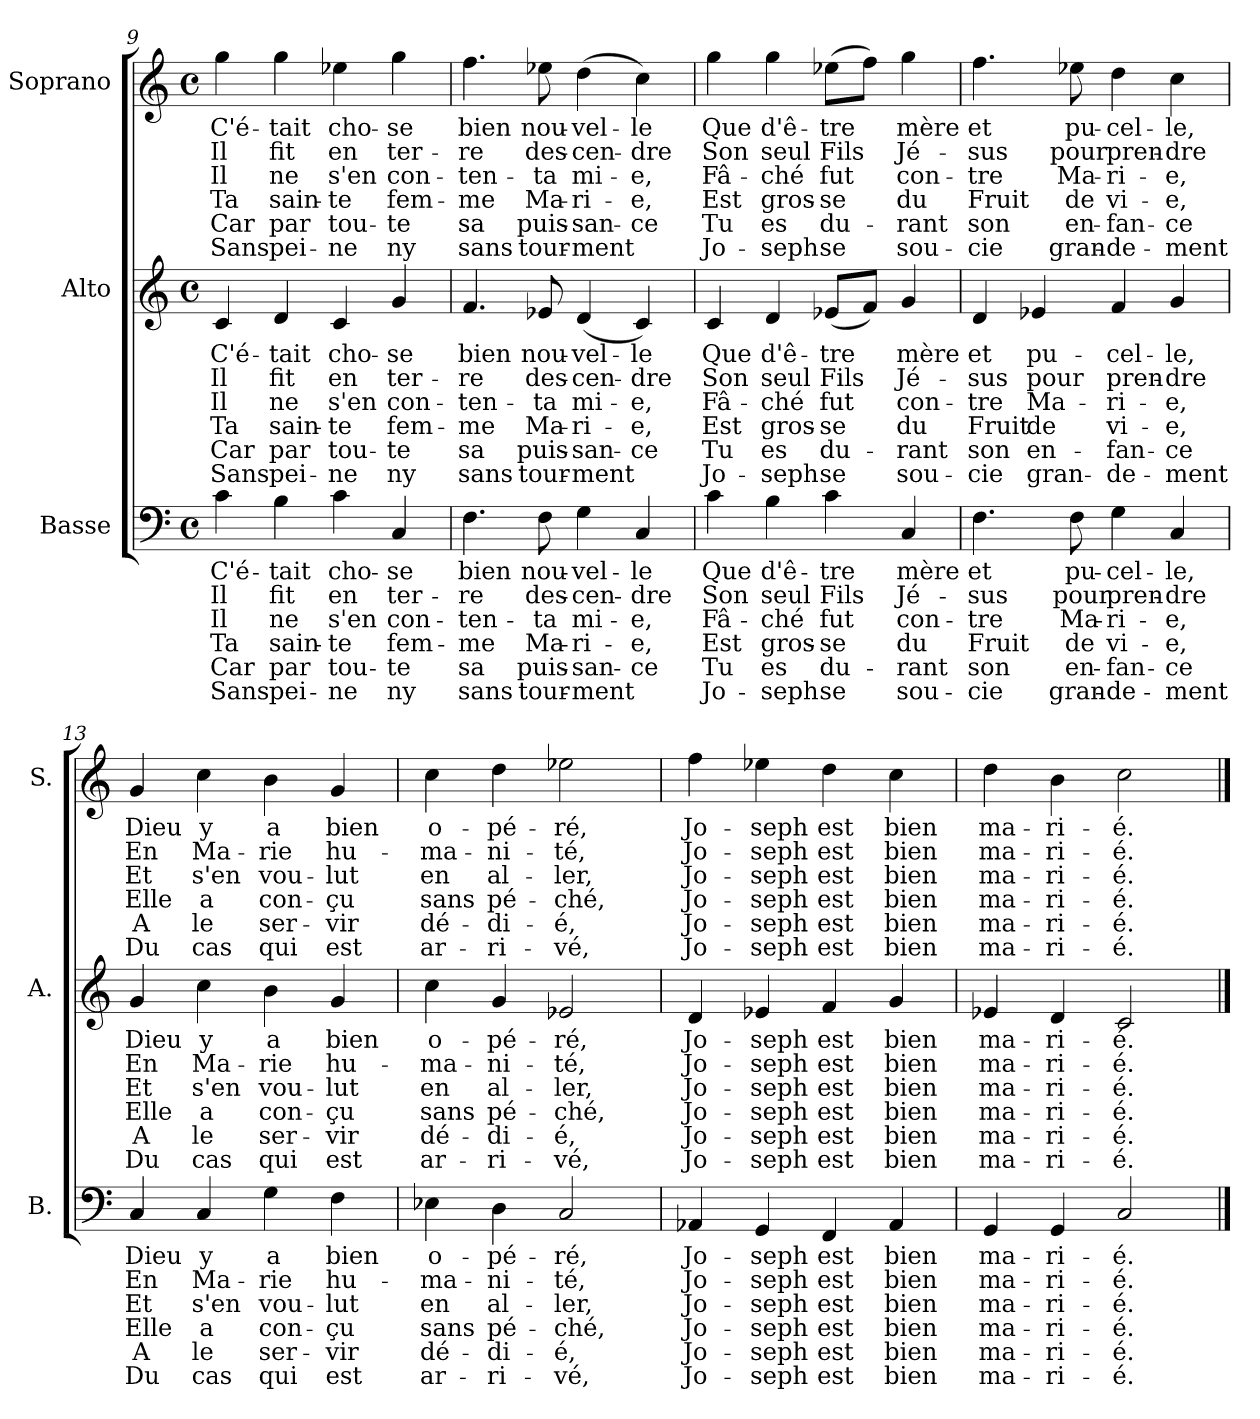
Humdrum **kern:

**kern	**text	**text	**text	**text	**text	**text	**kern	**text	**text	**text	**text	**text	**text	**kern	**text	**text	**text	**text	**text	**text
*part3	*part3	*part3	*part3	*part3	*part3	*part3	*part2	*part2	*part2	*part2	*part2	*part2	*part2	*part1	*part1	*part1	*part1	*part1	*part1	*part1
*staff3	*staff3	*staff3	*staff3	*staff3	*staff3	*staff3	*staff2	*staff2	*staff2	*staff2	*staff2	*staff2	*staff2	*staff1	*staff1	*staff1	*staff1	*staff1	*staff1	*staff1
*I"Basse	*	*	*	*	*	*	*I"Alto	*	*	*	*	*	*	*I"Soprano	*	*	*	*	*	*
*I'B.	*	*	*	*	*	*	*I'A.	*	*	*	*	*	*	*I'S.	*	*	*	*	*	*
!!LO:PB:g=z
*clefF4	*	*	*	*	*	*	*clefG2	*	*	*	*	*	*	*clefG2	*	*	*	*	*	*
*k[]	*	*	*	*	*	*	*k[]	*	*	*	*	*	*	*k[]	*	*	*	*	*	*
*M4/4	*	*	*	*	*	*	*M4/4	*	*	*	*	*	*	*M4/4	*	*	*	*	*	*
*met(c)	*	*	*	*	*	*	*met(c)	*	*	*	*	*	*	*met(c)	*	*	*	*	*	*
=9	=9	=9	=9	=9	=9	=9	=9	=9	=9	=9	=9	=9	=9	=9	=9	=9	=9	=9	=9	=9
!	!LO:LY:b	!LO:LY:b	!LO:LY:b	!LO:LY:b	!LO:LY:b	!LO:LY:b	!	!LO:LY:b	!LO:LY:b	!LO:LY:b	!LO:LY:b	!LO:LY:b	!LO:LY:b	!	!LO:LY:b	!LO:LY:b	!LO:LY:b	!LO:LY:b	!LO:LY:b	!LO:LY:b
4c\	C'é-	Il	Il	Ta	Car	Sans	4c/	C'é-	Il	Il	Ta	Car	Sans	4gg\	C'é-	Il	Il	Ta	Car	Sans
!	!LO:LY:b	!LO:LY:b	!LO:LY:b	!LO:LY:b	!LO:LY:b	!LO:LY:b	!	!LO:LY:b	!LO:LY:b	!LO:LY:b	!LO:LY:b	!LO:LY:b	!LO:LY:b	!	!LO:LY:b	!LO:LY:b	!LO:LY:b	!LO:LY:b	!LO:LY:b	!LO:LY:b
4B\	-tait	fit	ne	sain-	par	pei-	4d/	-tait	fit	ne	sain-	par	pei-	4gg\	-tait	fit	ne	sain-	par	pei-
!	!LO:LY:b	!LO:LY:b	!LO:LY:b	!LO:LY:b	!LO:LY:b	!LO:LY:b	!	!LO:LY:b	!LO:LY:b	!LO:LY:b	!LO:LY:b	!LO:LY:b	!LO:LY:b	!	!LO:LY:b	!LO:LY:b	!LO:LY:b	!LO:LY:b	!LO:LY:b	!LO:LY:b
4c\	cho-	en	s'en	-te	tou-	-ne	4c/	cho-	en	s'en	-te	tou-	-ne	4ee-X\	cho-	en	s'en	-te	tou-	-ne
!	!LO:LY:b	!LO:LY:b	!LO:LY:b	!LO:LY:b	!LO:LY:b	!LO:LY:b	!	!LO:LY:b	!LO:LY:b	!LO:LY:b	!LO:LY:b	!LO:LY:b	!LO:LY:b	!	!LO:LY:b	!LO:LY:b	!LO:LY:b	!LO:LY:b	!LO:LY:b	!LO:LY:b
4C/	-se	ter-	con-	fem-	-te	ny	4g/	-se	ter-	con-	fem-	-te	ny	4gg\	-se	ter-	con-	fem-	-te	ny
=10	=10	=10	=10	=10	=10	=10	=10	=10	=10	=10	=10	=10	=10	=10	=10	=10	=10	=10	=10	=10
!	!LO:LY:b	!LO:LY:b	!LO:LY:b	!LO:LY:b	!LO:LY:b	!LO:LY:b	!	!LO:LY:b	!LO:LY:b	!LO:LY:b	!LO:LY:b	!LO:LY:b	!LO:LY:b	!	!LO:LY:b	!LO:LY:b	!LO:LY:b	!LO:LY:b	!LO:LY:b	!LO:LY:b
4.F\	bien	-re	-ten-	-me	sa	sans	4.f/	bien	-re	-ten-	-me	sa	sans	4.ff\	bien	-re	-ten-	-me	sa	sans
!	!LO:LY:b	!LO:LY:b	!LO:LY:b	!LO:LY:b	!LO:LY:b	!LO:LY:b	!	!LO:LY:b	!LO:LY:b	!LO:LY:b	!LO:LY:b	!LO:LY:b	!LO:LY:b	!	!LO:LY:b	!LO:LY:b	!LO:LY:b	!LO:LY:b	!LO:LY:b	!LO:LY:b
8F\	nou-	des-	-ta	Ma-	puis-	tour-	8e-X/	nou-	des-	-ta	Ma-	puis-	tour-	8ee-X\	nou-	des-	-ta	Ma-	puis-	tour-
!	!LO:LY:b	!LO:LY:b	!LO:LY:b	!LO:LY:b	!LO:LY:b	!LO:LY:b	!	!LO:LY:b	!LO:LY:b	!LO:LY:b	!LO:LY:b	!LO:LY:b	!LO:LY:b	!	!LO:LY:b	!LO:LY:b	!LO:LY:b	!LO:LY:b	!LO:LY:b	!LO:LY:b
4G\	-vel-	-cen-	mi-	-ri-	-san-	-ment	(4d/	-vel-	-cen-	mi-	-ri-	-san-	-ment	(4dd\	-vel-	-cen-	mi-	-ri-	-san-	-ment
!	!LO:LY:b	!LO:LY:b	!LO:LY:b	!LO:LY:b	!LO:LY:b	!	!	!LO:LY:b	!LO:LY:b	!LO:LY:b	!LO:LY:b	!LO:LY:b	!	!	!LO:LY:b	!LO:LY:b	!LO:LY:b	!LO:LY:b	!LO:LY:b	!
4C/	-le	-dre	-e,	-e,	-ce	.	4c/)	-le	-dre	-e,	-e,	-ce	.	4cc\)	-le	-dre	-e,	-e,	-ce	.
=11	=11	=11	=11	=11	=11	=11	=11	=11	=11	=11	=11	=11	=11	=11	=11	=11	=11	=11	=11	=11
!	!LO:LY:b	!LO:LY:b	!LO:LY:b	!LO:LY:b	!LO:LY:b	!LO:LY:b	!	!LO:LY:b	!LO:LY:b	!LO:LY:b	!LO:LY:b	!LO:LY:b	!LO:LY:b	!	!LO:LY:b	!LO:LY:b	!LO:LY:b	!LO:LY:b	!LO:LY:b	!LO:LY:b
4c\	Que	Son	Fâ-	Est	Tu	Jo-	4c/	Que	Son	Fâ-	Est	Tu	Jo-	4gg\	Que	Son	Fâ-	Est	Tu	Jo-
!	!LO:LY:b	!LO:LY:b	!LO:LY:b	!LO:LY:b	!LO:LY:b	!LO:LY:b	!	!LO:LY:b	!LO:LY:b	!LO:LY:b	!LO:LY:b	!LO:LY:b	!LO:LY:b	!	!LO:LY:b	!LO:LY:b	!LO:LY:b	!LO:LY:b	!LO:LY:b	!LO:LY:b
4B\	d'ê-	seul	-ché	gros-	es	-seph	4d/	d'ê-	seul	-ché	gros-	es	-seph	4gg\	d'ê-	seul	-ché	gros-	es	-seph
!	!LO:LY:b	!LO:LY:b	!LO:LY:b	!LO:LY:b	!LO:LY:b	!LO:LY:b	!	!LO:LY:b	!LO:LY:b	!LO:LY:b	!LO:LY:b	!LO:LY:b	!LO:LY:b	!	!LO:LY:b	!LO:LY:b	!LO:LY:b	!LO:LY:b	!LO:LY:b	!LO:LY:b
4c\	-tre	Fils	fut	-se	du-	se	(8e-X/L	-tre	Fils	fut	-se	du-	se	(8ee-X\L	-tre	Fils	fut	-se	du-	se
.	.	.	.	.	.	.	8f/J)	.	.	.	.	.	.	8ff\J)	.	.	.	.	.	.
!	!LO:LY:b	!LO:LY:b	!LO:LY:b	!LO:LY:b	!LO:LY:b	!LO:LY:b	!	!LO:LY:b	!LO:LY:b	!LO:LY:b	!LO:LY:b	!LO:LY:b	!LO:LY:b	!	!LO:LY:b	!LO:LY:b	!LO:LY:b	!LO:LY:b	!LO:LY:b	!LO:LY:b
4C/	mère	Jé-	con-	du	-rant	sou-	4g/	mère	Jé-	con-	du	-rant	sou-	4gg\	mère	Jé-	con-	du	-rant	sou-
=12	=12	=12	=12	=12	=12	=12	=12	=12	=12	=12	=12	=12	=12	=12	=12	=12	=12	=12	=12	=12
!	!LO:LY:b	!LO:LY:b	!LO:LY:b	!LO:LY:b	!LO:LY:b	!LO:LY:b	!	!LO:LY:b	!LO:LY:b	!LO:LY:b	!LO:LY:b	!LO:LY:b	!LO:LY:b	!	!LO:LY:b	!LO:LY:b	!LO:LY:b	!LO:LY:b	!LO:LY:b	!LO:LY:b
4.F\	et	-sus	-tre	Fruit	son	-cie	4d/	et	-sus	-tre	Fruit	son	-cie	4.ff\	et	-sus	-tre	Fruit	son	-cie
!	!	!	!	!	!	!	!	!LO:LY:b	!LO:LY:b	!LO:LY:b	!LO:LY:b	!LO:LY:b	!LO:LY:b	!	!	!	!	!	!	!
.	.	.	.	.	.	.	4e-X/	pu-	pour	Ma-	de	en-	gran-	.	.	.	.	.	.	.
!	!LO:LY:b	!LO:LY:b	!LO:LY:b	!LO:LY:b	!LO:LY:b	!LO:LY:b	!	!	!	!	!	!	!	!	!LO:LY:b	!LO:LY:b	!LO:LY:b	!LO:LY:b	!LO:LY:b	!LO:LY:b
8F\	pu-	pour	Ma-	de	en-	gran-	.	.	.	.	.	.	.	8ee-X\	pu-	pour	Ma-	de	en-	gran-
!	!LO:LY:b	!LO:LY:b	!LO:LY:b	!LO:LY:b	!LO:LY:b	!LO:LY:b	!	!LO:LY:b	!LO:LY:b	!LO:LY:b	!LO:LY:b	!LO:LY:b	!LO:LY:b	!	!LO:LY:b	!LO:LY:b	!LO:LY:b	!LO:LY:b	!LO:LY:b	!LO:LY:b
4G\	-cel-	pren-	-ri-	vi-	-fan-	-de-	4f/	-cel-	pren-	-ri-	vi-	-fan-	-de-	4dd\	-cel-	pren-	-ri-	vi-	-fan-	-de-
!	!LO:LY:b	!LO:LY:b	!LO:LY:b	!LO:LY:b	!LO:LY:b	!LO:LY:b	!	!LO:LY:b	!LO:LY:b	!LO:LY:b	!LO:LY:b	!LO:LY:b	!LO:LY:b	!	!LO:LY:b	!LO:LY:b	!LO:LY:b	!LO:LY:b	!LO:LY:b	!LO:LY:b
4C/	-le,	-dre	-e,	-e,	-ce	-ment	4g/	-le,	-dre	-e,	-e,	-ce	-ment	4cc\	-le,	-dre	-e,	-e,	-ce	-ment
=13	=13	=13	=13	=13	=13	=13	=13	=13	=13	=13	=13	=13	=13	=13	=13	=13	=13	=13	=13	=13
!	!LO:LY:b	!LO:LY:b	!LO:LY:b	!LO:LY:b	!LO:LY:b	!LO:LY:b	!	!LO:LY:b	!LO:LY:b	!LO:LY:b	!LO:LY:b	!LO:LY:b	!LO:LY:b	!	!LO:LY:b	!LO:LY:b	!LO:LY:b	!LO:LY:b	!LO:LY:b	!LO:LY:b
4C/	Dieu	En	Et	Elle	A	Du	4g/	Dieu	En	Et	Elle	A	Du	4g/	Dieu	En	Et	Elle	A	Du
!	!LO:LY:b	!LO:LY:b	!LO:LY:b	!LO:LY:b	!LO:LY:b	!LO:LY:b	!	!LO:LY:b	!LO:LY:b	!LO:LY:b	!LO:LY:b	!LO:LY:b	!LO:LY:b	!	!LO:LY:b	!LO:LY:b	!LO:LY:b	!LO:LY:b	!LO:LY:b	!LO:LY:b
4C/	y	Ma-	s'en	a	le	cas	4cc\	y	Ma-	s'en	a	le	cas	4cc\	y	Ma-	s'en	a	le	cas
!	!LO:LY:b	!LO:LY:b	!LO:LY:b	!LO:LY:b	!LO:LY:b	!LO:LY:b	!	!LO:LY:b	!LO:LY:b	!LO:LY:b	!LO:LY:b	!LO:LY:b	!LO:LY:b	!	!LO:LY:b	!LO:LY:b	!LO:LY:b	!LO:LY:b	!LO:LY:b	!LO:LY:b
4G\	a	-rie	vou-	con-	ser-	qui	4b\	a	-rie	vou-	con-	ser-	qui	4b\	a	-rie	vou-	con-	ser-	qui
!	!LO:LY:b	!LO:LY:b	!LO:LY:b	!LO:LY:b	!LO:LY:b	!LO:LY:b	!	!LO:LY:b	!LO:LY:b	!LO:LY:b	!LO:LY:b	!LO:LY:b	!LO:LY:b	!	!LO:LY:b	!LO:LY:b	!LO:LY:b	!LO:LY:b	!LO:LY:b	!LO:LY:b
4F\	bien	hu-	-lut	-çu	-vir	est	4g/	bien	hu-	-lut	-çu	-vir	est	4g/	bien	hu-	-lut	-çu	-vir	est
=14	=14	=14	=14	=14	=14	=14	=14	=14	=14	=14	=14	=14	=14	=14	=14	=14	=14	=14	=14	=14
!	!LO:LY:b	!LO:LY:b	!LO:LY:b	!LO:LY:b	!LO:LY:b	!LO:LY:b	!	!LO:LY:b	!LO:LY:b	!LO:LY:b	!LO:LY:b	!LO:LY:b	!LO:LY:b	!	!LO:LY:b	!LO:LY:b	!LO:LY:b	!LO:LY:b	!LO:LY:b	!LO:LY:b
4E-X\	o-	-ma-	en	sans	dé-	ar-	4cc\	o-	-ma-	en	sans	dé-	ar-	4cc\	o-	-ma-	en	sans	dé-	ar-
!	!LO:LY:b	!LO:LY:b	!LO:LY:b	!LO:LY:b	!LO:LY:b	!LO:LY:b	!	!LO:LY:b	!LO:LY:b	!LO:LY:b	!LO:LY:b	!LO:LY:b	!LO:LY:b	!	!LO:LY:b	!LO:LY:b	!LO:LY:b	!LO:LY:b	!LO:LY:b	!LO:LY:b
4D\	-pé-	-ni-	al-	pé-	-di-	-ri-	4g/	-pé-	-ni-	al-	pé-	-di-	-ri-	4dd\	-pé-	-ni-	al-	pé-	-di-	-ri-
!	!LO:LY:b	!LO:LY:b	!LO:LY:b	!LO:LY:b	!LO:LY:b	!LO:LY:b	!	!LO:LY:b	!LO:LY:b	!LO:LY:b	!LO:LY:b	!LO:LY:b	!LO:LY:b	!	!LO:LY:b	!LO:LY:b	!LO:LY:b	!LO:LY:b	!LO:LY:b	!LO:LY:b
2C/	-ré,	-té,	-ler,	-ché,	-é,	-vé,	2e-X/	-ré,	-té,	-ler,	-ché,	-é,	-vé,	2ee-X\	-ré,	-té,	-ler,	-ché,	-é,	-vé,
!!LO:LB:g=z
=15	=15	=15	=15	=15	=15	=15	=15	=15	=15	=15	=15	=15	=15	=15	=15	=15	=15	=15	=15	=15
!	!LO:LY:b	!LO:LY:b	!LO:LY:b	!LO:LY:b	!LO:LY:b	!LO:LY:b	!	!LO:LY:b	!LO:LY:b	!LO:LY:b	!LO:LY:b	!LO:LY:b	!LO:LY:b	!	!LO:LY:b	!LO:LY:b	!LO:LY:b	!LO:LY:b	!LO:LY:b	!LO:LY:b
4AA-X/	Jo-	Jo-	Jo-	Jo-	Jo-	Jo-	4d/	Jo-	Jo-	Jo-	Jo-	Jo-	Jo-	4ff\	Jo-	Jo-	Jo-	Jo-	Jo-	Jo-
!	!LO:LY:b	!LO:LY:b	!LO:LY:b	!LO:LY:b	!LO:LY:b	!LO:LY:b	!	!LO:LY:b	!LO:LY:b	!LO:LY:b	!LO:LY:b	!LO:LY:b	!LO:LY:b	!	!LO:LY:b	!LO:LY:b	!LO:LY:b	!LO:LY:b	!LO:LY:b	!LO:LY:b
4GG/	-seph	-seph	-seph	-seph	-seph	-seph	4e-X/	-seph	-seph	-seph	-seph	-seph	-seph	4ee-X\	-seph	-seph	-seph	-seph	-seph	-seph
!	!LO:LY:b	!LO:LY:b	!LO:LY:b	!LO:LY:b	!LO:LY:b	!LO:LY:b	!	!LO:LY:b	!LO:LY:b	!LO:LY:b	!LO:LY:b	!LO:LY:b	!LO:LY:b	!	!LO:LY:b	!LO:LY:b	!LO:LY:b	!LO:LY:b	!LO:LY:b	!LO:LY:b
4FF/	est	est	est	est	est	est	4f/	est	est	est	est	est	est	4dd\	est	est	est	est	est	est
!	!LO:LY:b	!LO:LY:b	!LO:LY:b	!LO:LY:b	!LO:LY:b	!LO:LY:b	!	!LO:LY:b	!LO:LY:b	!LO:LY:b	!LO:LY:b	!LO:LY:b	!LO:LY:b	!	!LO:LY:b	!LO:LY:b	!LO:LY:b	!LO:LY:b	!LO:LY:b	!LO:LY:b
4AA-/	bien	bien	bien	bien	bien	bien	4g/	bien	bien	bien	bien	bien	bien	4cc\	bien	bien	bien	bien	bien	bien
=16	=16	=16	=16	=16	=16	=16	=16	=16	=16	=16	=16	=16	=16	=16	=16	=16	=16	=16	=16	=16
!	!LO:LY:b	!LO:LY:b	!LO:LY:b	!LO:LY:b	!LO:LY:b	!LO:LY:b	!	!LO:LY:b	!LO:LY:b	!LO:LY:b	!LO:LY:b	!LO:LY:b	!LO:LY:b	!	!LO:LY:b	!LO:LY:b	!LO:LY:b	!LO:LY:b	!LO:LY:b	!LO:LY:b
4GG/	ma-	ma-	ma-	ma-	ma-	ma-	4e-X/	ma-	ma-	ma-	ma-	ma-	ma-	4dd\	ma-	ma-	ma-	ma-	ma-	ma-
!	!LO:LY:b	!LO:LY:b	!LO:LY:b	!LO:LY:b	!LO:LY:b	!LO:LY:b	!	!LO:LY:b	!LO:LY:b	!LO:LY:b	!LO:LY:b	!LO:LY:b	!LO:LY:b	!	!LO:LY:b	!LO:LY:b	!LO:LY:b	!LO:LY:b	!LO:LY:b	!LO:LY:b
4GG/	-ri-	-ri-	-ri-	-ri-	-ri-	-ri-	4d/	-ri-	-ri-	-ri-	-ri-	-ri-	-ri-	4b\	-ri-	-ri-	-ri-	-ri-	-ri-	-ri-
!	!LO:LY:b	!LO:LY:b	!LO:LY:b	!LO:LY:b	!LO:LY:b	!LO:LY:b	!	!LO:LY:b	!LO:LY:b	!LO:LY:b	!LO:LY:b	!LO:LY:b	!LO:LY:b	!	!LO:LY:b	!LO:LY:b	!LO:LY:b	!LO:LY:b	!LO:LY:b	!LO:LY:b
2C/	-é.	-é.	-é.	-é.	-é.	-é.	2c/	-é.	-é.	-é.	-é.	-é.	-é.	2cc\	-é.	-é.	-é.	-é.	-é.	-é.
==	==	==	==	==	==	==	==	==	==	==	==	==	==	==	==	==	==	==	==	==
*-	*-	*-	*-	*-	*-	*-	*-	*-	*-	*-	*-	*-	*-	*-	*-	*-	*-	*-	*-	*-
